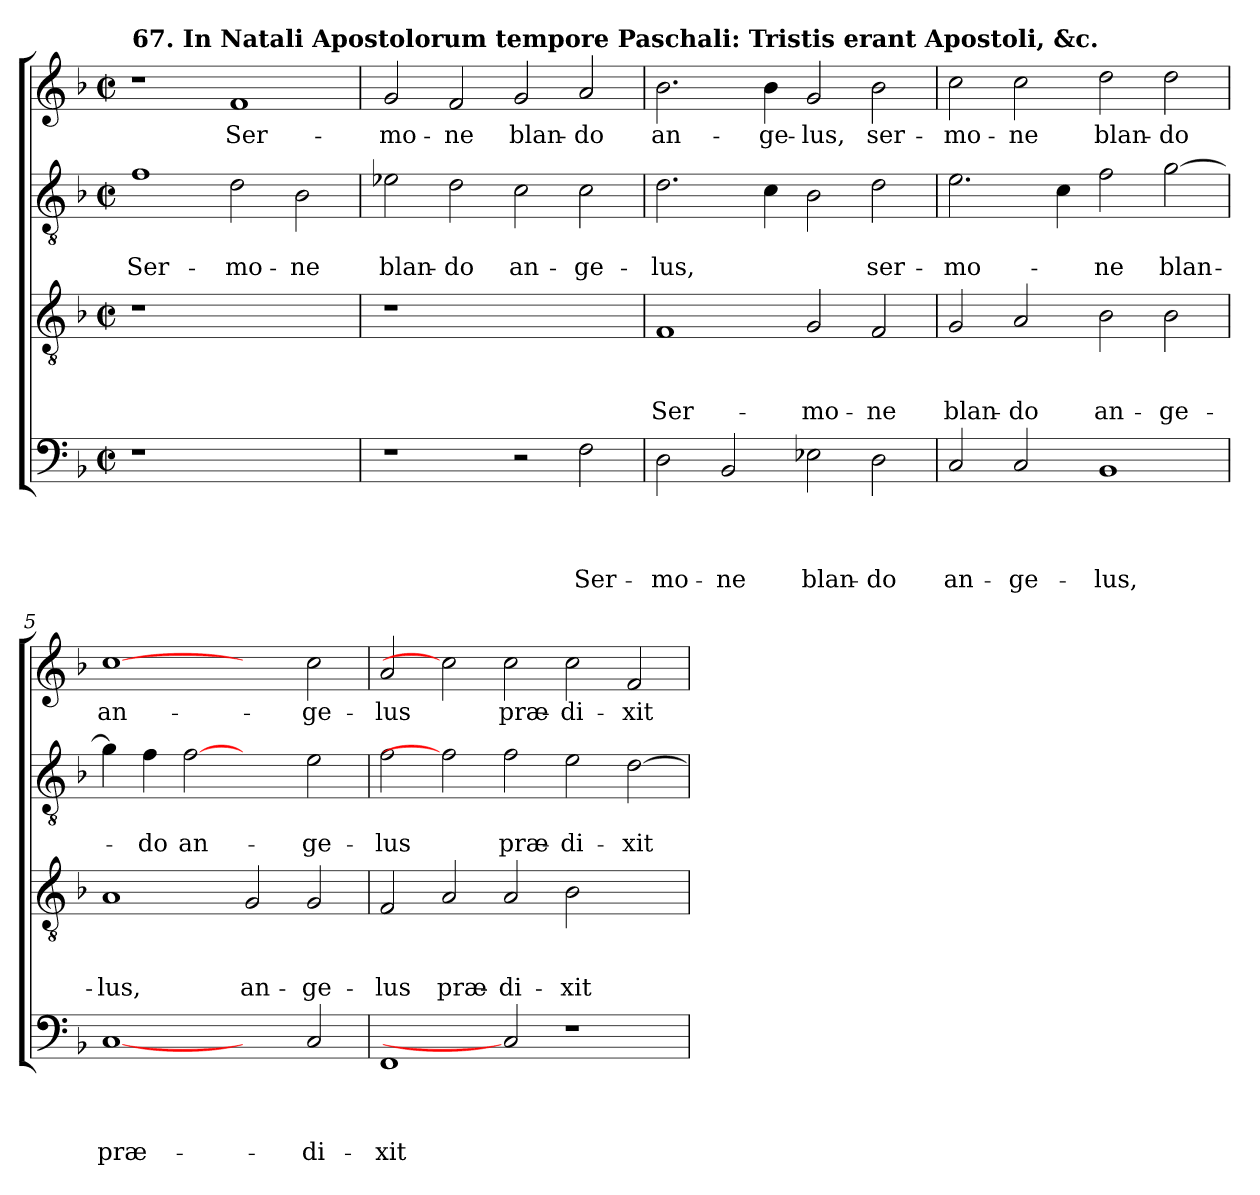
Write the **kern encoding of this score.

**kern	**text	**text	**text	**text	**kern	**text	**text	**text	**kern	**text	**text	**kern	**text
*part4	*part4	*part4	*part4	*part4	*part3	*part3	*part3	*part3	*part2	*part2	*part2	*part1	*part1
*staff4	*staff4	*staff4	*staff4	*staff4	*staff3	*staff3	*staff3	*staff3	*staff2	*staff2	*staff2	*staff1	*staff1
*clefF4	*	*	*	*	*clefGv2	*	*	*	*clefGv2	*	*	*clefG2	*
*k[b-]	*	*	*	*	*k[b-]	*	*	*	*k[b-]	*	*	*k[b-]	*
*F:	*	*	*	*	*F:	*	*	*	*F:	*	*	*F:	*
*M2/2	*	*	*	*	*M2/2	*	*	*	*M2/2	*	*	*M2/2	*
*met(c|)	*	*	*	*	*met(c|)	*	*	*	*met(c|)	*	*	*met(c|)	*
=1	=1	=1	=1	=1	=1	=1	=1	=1	=1	=1	=1	=1	=1
!	!	!	!	!	!	!	!	!	!	!	!	!LO:TX:a:B:t=67. In Natali Apostolorum tempore Paschali&colon; Tristis erant Apostoli, &c.	!
!	!	!	!	!	!	!	!	!	!	!	!LO:LY:b	!	!
1r	.	.	.	.	1r	.	.	.	1f	.	Ser-	1r	.
!	!	!	!	!	!	!	!	!	!	!	!LO:LY:b	!	!LO:LY:b
1ryy	.	.	.	.	1ryy	.	.	.	2d\	.	-mo-	1f	Ser-
!	!	!	!	!	!	!	!	!	!	!	!LO:LY:b	!	!
.	.	.	.	.	.	.	.	.	2B-\	.	-ne	.	.
=2	=2	=2	=2	=2	=2	=2	=2	=2	=2	=2	=2	=2	=2
!	!	!	!	!	!	!	!	!	!	!	!LO:LY:b	!	!LO:LY:b
1r	.	.	.	.	1r	.	.	.	2e-X\	.	blan-	2g/	-mo-
!	!	!	!	!	!	!	!	!	!	!	!LO:LY:b	!	!LO:LY:b
.	.	.	.	.	.	.	.	.	2d\	.	-do	2f/	-ne
!	!	!	!	!	!	!	!	!	!	!	!LO:LY:b	!	!LO:LY:b
2r	.	.	.	.	1ryy	.	.	.	2c\	.	an-	2g/	blan-
!	!	!	!	!LO:LY:b	!	!	!	!	!	!	!LO:LY:b	!	!LO:LY:b
2F\	.	.	.	Ser-	.	.	.	.	2c\	.	-ge-	2a/	-do
=3	=3	=3	=3	=3	=3	=3	=3	=3	=3	=3	=3	=3	=3
!	!	!	!	!LO:LY:b	!	!	!	!LO:LY:b	!	!	!LO:LY:b	!	!LO:LY:b
2D\	.	.	.	-mo-	1F	.	.	Ser-	2.d\	.	-lus,	2.b-\	an-
!	!	!	!	!LO:LY:b	!	!	!	!	!	!	!	!	!
2BB-/	.	.	.	-ne	.	.	.	.	.	.	.	.	.
!	!	!	!	!	!	!	!	!	!	!	!	!	!LO:LY:b
.	.	.	.	.	.	.	.	.	4c\	.	.	4b-\	-ge-
!	!	!	!	!LO:LY:b	!	!	!	!LO:LY:b	!	!	!	!	!LO:LY:b
2E-X\	.	.	.	blan-	2G/	.	.	-mo-	2B-\	.	.	2g/	-lus,
!	!	!	!	!LO:LY:b	!	!	!	!LO:LY:b	!	!	!LO:LY:b	!	!LO:LY:b
2D\	.	.	.	-do	2F/	.	.	-ne	2d\	.	ser-	2b-\	ser-
=4	=4	=4	=4	=4	=4	=4	=4	=4	=4	=4	=4	=4	=4
!	!	!	!	!LO:LY:b	!	!	!	!LO:LY:b	!	!	!LO:LY:b	!	!LO:LY:b
2C/	.	.	.	an-	2G/	.	.	blan-	2.e\	.	-mo-	2cc\	-mo-
!	!	!	!	!LO:LY:b	!	!	!	!LO:LY:b	!	!	!	!	!LO:LY:b
2C/	.	.	.	-ge-	2A/	.	.	-do	.	.	.	2cc\	-ne
.	.	.	.	.	.	.	.	.	4c\	.	.	.	.
!	!	!	!	!LO:LY:b	!	!	!	!LO:LY:b	!	!	!LO:LY:b	!	!LO:LY:b
1BB-	.	.	.	-lus,	2B-\	.	.	an-	2f\	.	-ne	2dd\	blan-
!	!	!	!	!	!	!	!	!LO:LY:b	!	!	!LO:LY:b	!	!LO:LY:b
.	.	.	.	.	2B-\	.	.	-ge-	[2g\	.	blan-	2dd\	-do
=5	=5	=5	=5	=5	=5	=5	=5	=5	=5	=5	=5	=5	=5
!	!	!	!	!LO:LY:b	!	!	!	!LO:LY:b	!	!	!	!	!LO:LY:b
[1C	.	.	.	præ-	1A	.	.	-lus,	4g\]	.	.	[1cc	an-
!	!	!	!	!	!	!	!	!	!	!	!LO:LY:b	!	!
.	.	.	.	.	.	.	.	.	4f\	.	-do	.	.
!	!	!	!	!	!	!	!	!	!	!	!LO:LY:b	!	!
.	.	.	.	.	.	.	.	.	[2f	.	an-	.	.
!	!	!	!	!	!	!	!	!LO:LY:b	!	!	!	!	!
2ryy	.	.	.	.	2G/	.	.	an-	2ryy	.	.	2ryy	.
!	!	!	!	!LO:LY:b	!	!	!	!LO:LY:b	!	!	!LO:LY:b	!	!LO:LY:b
2C/	.	.	.	-di-	2G/	.	.	-ge-	2e\	.	-ge-	2cc\	-ge-
=6	=6	=6	=6	=6	=6	=6	=6	=6	=6	=6	=6	=6	=6
!	!	!	!	!LO:LY:b	!	!	!	!LO:LY:b	!	!	!LO:LY:b	!	!LO:LY:b
1FF	.	.	.	-xit	2F/	.	.	-lus	2f\	.	-lus	2a/	-lus
!	!	!	!	!	!	!	!	!LO:LY:b	!	!	!	!	!
.	.	.	.	.	2A/	.	.	præ-	2f]	.	.	2cc]	.
!	!	!	!	!	!	!	!	!LO:LY:b	!	!	!LO:LY:b	!	!LO:LY:b
2C]	.	.	.	.	2A/	.	.	-di-	2f\	.	præ-	2cc\	præ-
!	!	!	!	!	!	!	!	!LO:LY:b	!	!	!LO:LY:b	!	!LO:LY:b
1r	.	.	.	.	2B-\	.	.	-xit	2e\	.	-di-	2cc\	-di-
!	!	!	!	!	!	!	!	!	!	!	!LO:LY:b	!	!LO:LY:b
.	.	.	.	.	2ryy	.	.	.	[2d\	.	-xit	2f/	-xit
=	=	=	=	=	=	=	=	=	=	=	=	=	=
*-	*-	*-	*-	*-	*-	*-	*-	*-	*-	*-	*-	*-	*-
